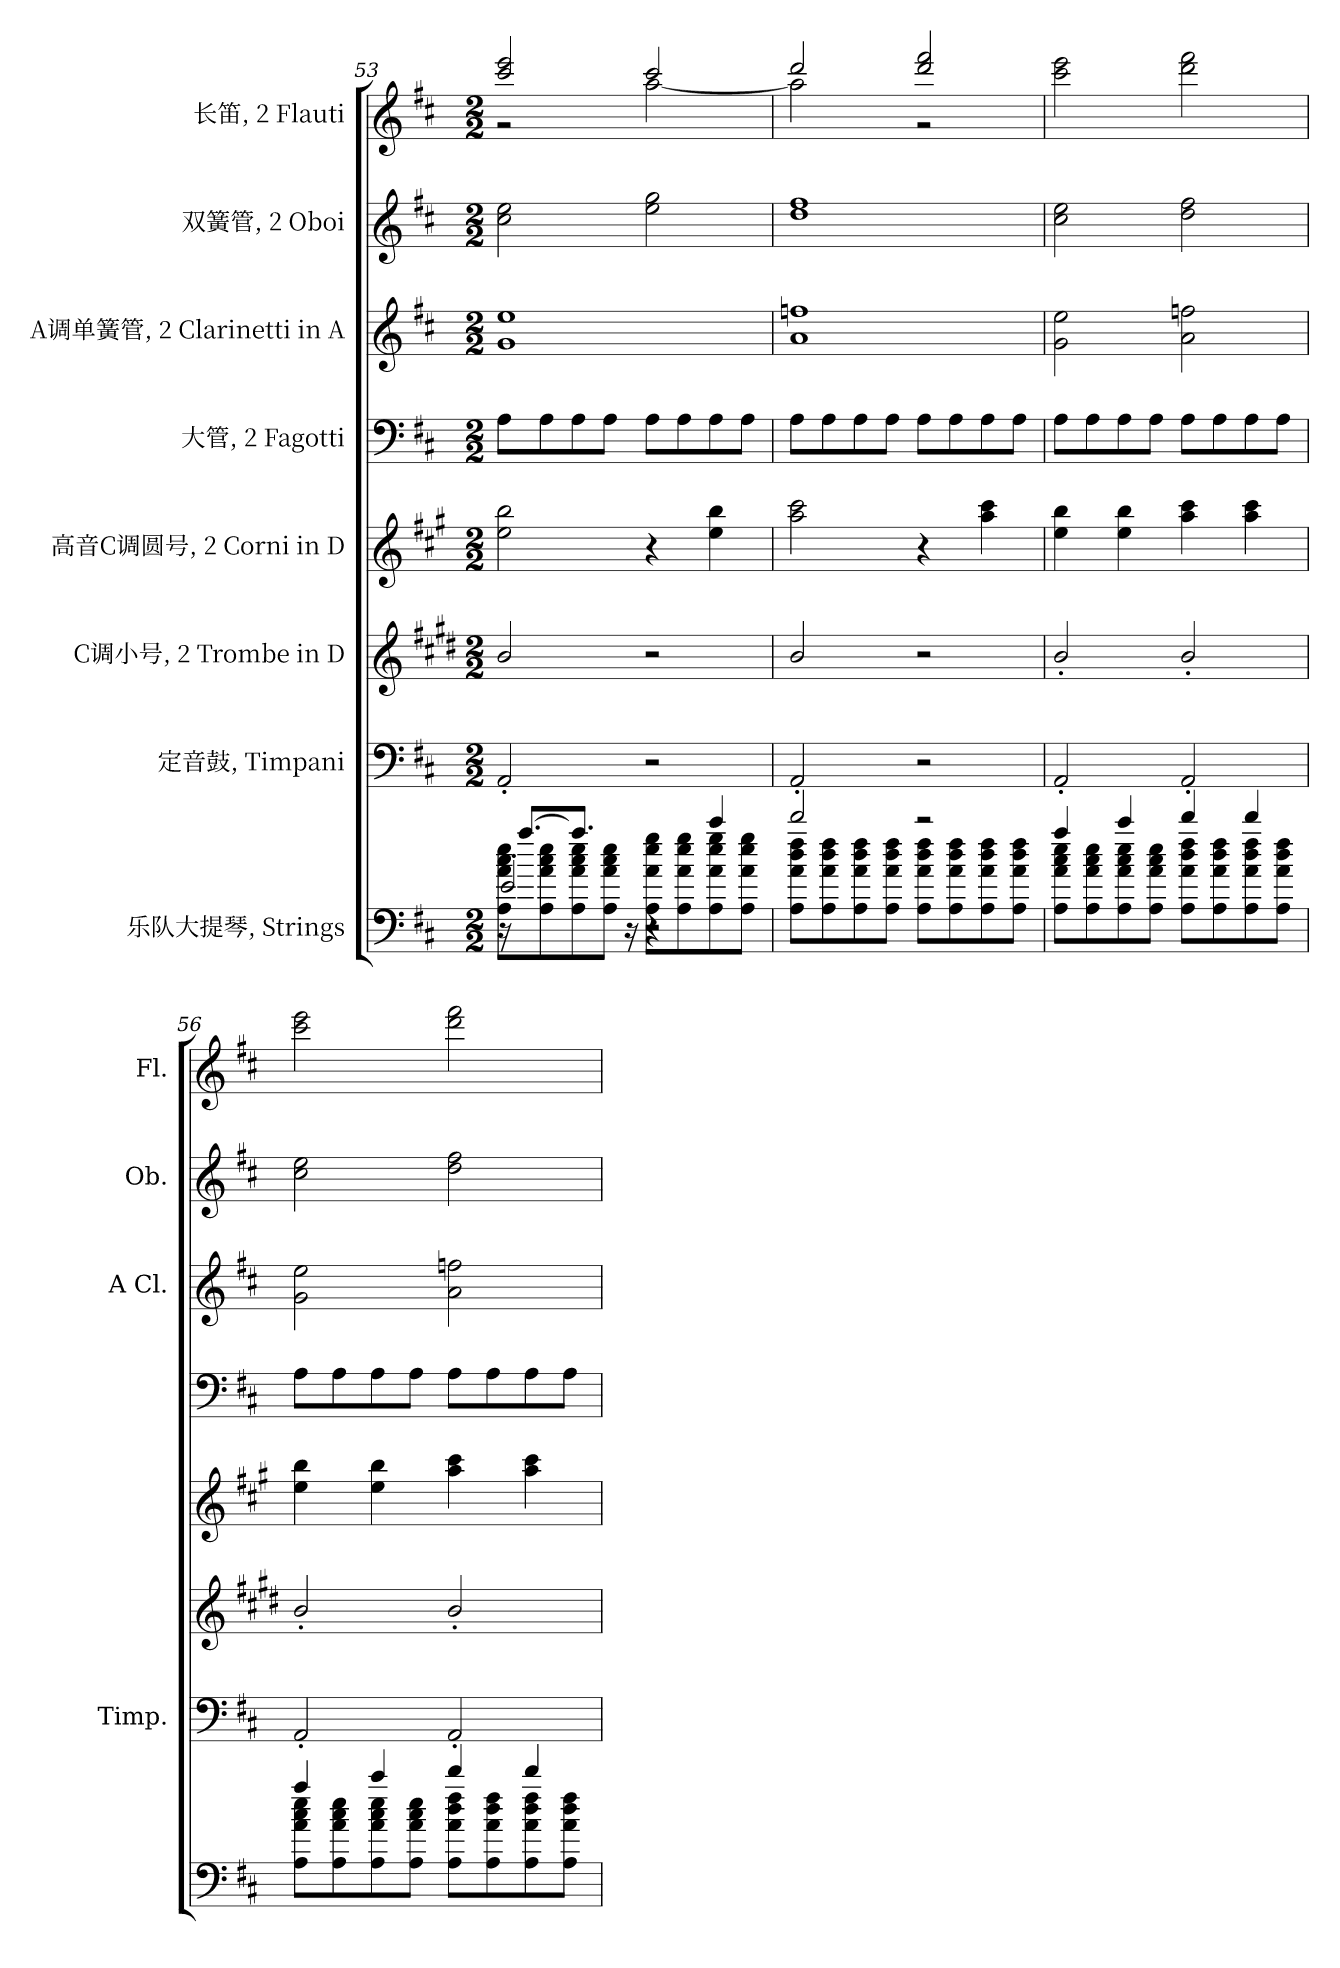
**kern	**kern	**kern	**kern	**kern	**kern	**kern	**kern
*part8	*part7	*part6	*part5	*part4	*part3	*part2	*part1
*staff8	*staff7	*staff6	*staff5	*staff4	*staff3	*staff2	*staff1
*I"乐队大提琴, Strings	*I"定音鼓, Timpani	*I"C调小号, 2 Trombe in D	*I"高音C调圆号, 2 Corni in D	*I"大管, 2 Fagotti	*I"A调单簧管, 2 Clarinetti in A	*I"双簧管, 2 Oboi	*I"长笛, 2 Flauti
*	*I'Timp.	*	*	*	*I'A Cl.	*I'Ob.	*I'Fl.
*clefF4	*clefF4	*clefG2	*clefG2	*clefF4	*clefG2	*clefG2	*clefG2
*	*	*ITrd1c2	*ITrd4c7	*	*ITrd2c3	*	*
*k[f#c#]	*k[f#c#]	*k[f#c#]	*k[f#c#]	*k[f#c#]	*k[f#c#g#d#a#]	*k[f#c#]	*k[f#c#]
*M2/2	*M2/2	*M2/2	*M2/2	*M2/2	*M2/2	*M2/2	*M2/2
=53	=53	=53	=53	=53	=53	=53	=53
*^	*	*	*	*	*	*	*^
*	*^	*	*	*	*	*	*	*	*
16r	8A\ 8a\ 8cc#\ 8ee\L	2e'/	2AA'/	2a/	2a\ 2ee\	8A\L	1e 1cc#	2cc#\ 2ee\	2ccc#/ 2eee/	2r
[8.aa/L	.	.	.	.	.	.	.	.	.	.
.	8A\ 8a\ 8cc#\ 8ee\	.	.	.	.	8A\	.	.	.	.
8.aa/J]	8A\ 8a\ 8cc#\ 8ee\	.	.	.	.	8A\	.	.	.	.
.	8A\ 8a\ 8cc#\ 8ee\J	.	.	.	.	8A\J	.	.	.	.
16r	.	.	.	.	.	.	.	.	.	.
4r	8A\ 8a\ 8ee\ 8gg\L	2r	2r	2r	4r	8A\L	.	2ee\ 2gg\	2ccc#/	[2aa\
.	8A\ 8a\ 8ee\ 8gg\	.	.	.	.	8A\	.	.	.	.
4ccc#/	8A\ 8a\ 8ee\ 8gg\	.	.	.	4a\ 4ee\	8A\	.	.	.	.
.	8A\ 8a\ 8ee\ 8gg\J	.	.	.	.	8A\J	.	.	.	.
*	*v	*v	*	*	*	*	*	*	*	*
=54	=54	=54	=54	=54	=54	=54	=54	=54	=54
2ddd/	8A\ 8a\ 8dd\ 8ff#\L	2AA'/	2a/	2dd\ 2ff#\	8A\L	1f# 1ddn	1dd 1ff#	2ddd/	2aa\]
.	8A\ 8a\ 8dd\ 8ff#\	.	.	.	8A\	.	.	.	.
.	8A\ 8a\ 8dd\ 8ff#\	.	.	.	8A\	.	.	.	.
.	8A\ 8a\ 8dd\ 8ff#\J	.	.	.	8A\J	.	.	.	.
2r	8A\ 8a\ 8dd\ 8ff#\L	2r	2r	4r	8A\L	.	.	2ddd/ 2fff#/	2r
.	8A\ 8a\ 8dd\ 8ff#\	.	.	.	8A\	.	.	.	.
.	8A\ 8a\ 8dd\ 8ff#\	.	.	4dd\ 4ff#\	8A\	.	.	.	.
.	8A\ 8a\ 8dd\ 8ff#\J	.	.	.	8A\J	.	.	.	.
*	*	*	*	*	*	*	*	*v	*v
!!LO:PB:g=z
=55	=55	=55	=55	=55	=55	=55	=55	=55
4aa/	8A\ 8a\ 8cc#\ 8ee\L	2AA'/	2a'/	4a\ 4ee\	8A\L	2e\ 2cc#\	2cc#\ 2ee\	2ccc#\ 2eee\
.	8A\ 8a\ 8cc#\ 8ee\	.	.	.	8A\	.	.	.
4ccc#/	8A\ 8a\ 8cc#\ 8ee\	.	.	4a\ 4ee\	8A\	.	.	.
.	8A\ 8a\ 8cc#\ 8ee\J	.	.	.	8A\J	.	.	.
4ddd/	8A\ 8a\ 8dd\ 8ff#\L	2AA'/	2a'/	4dd\ 4ff#\	8A\L	2f#\ 2ddn\	2dd\ 2ff#\	2ddd\ 2fff#\
.	8A\ 8a\ 8dd\ 8ff#\	.	.	.	8A\	.	.	.
4ddd/	8A\ 8a\ 8dd\ 8ff#\	.	.	4dd\ 4ff#\	8A\	.	.	.
.	8A\ 8a\ 8dd\ 8ff#\J	.	.	.	8A\J	.	.	.
=56	=56	=56	=56	=56	=56	=56	=56	=56
4aa/	8A\ 8a\ 8cc#\ 8ee\L	2AA'/	2a'/	4a\ 4ee\	8A\L	2e\ 2cc#\	2cc#\ 2ee\	2ccc#\ 2eee\
.	8A\ 8a\ 8cc#\ 8ee\	.	.	.	8A\	.	.	.
4ccc#/	8A\ 8a\ 8cc#\ 8ee\	.	.	4a\ 4ee\	8A\	.	.	.
.	8A\ 8a\ 8cc#\ 8ee\J	.	.	.	8A\J	.	.	.
4ddd/	8A\ 8a\ 8dd\ 8ff#\L	2AA'/	2a'/	4dd\ 4ff#\	8A\L	2f#\ 2ddn\	2dd\ 2ff#\	2ddd\ 2fff#\
.	8A\ 8a\ 8dd\ 8ff#\	.	.	.	8A\	.	.	.
4ddd/	8A\ 8a\ 8dd\ 8ff#\	.	.	4dd\ 4ff#\	8A\	.	.	.
.	8A\ 8a\ 8dd\ 8ff#\J	.	.	.	8A\J	.	.	.
*v	*v	*	*	*	*	*	*	*
=	=	=	=	=	=	=	=
*-	*-	*-	*-	*-	*-	*-	*-
